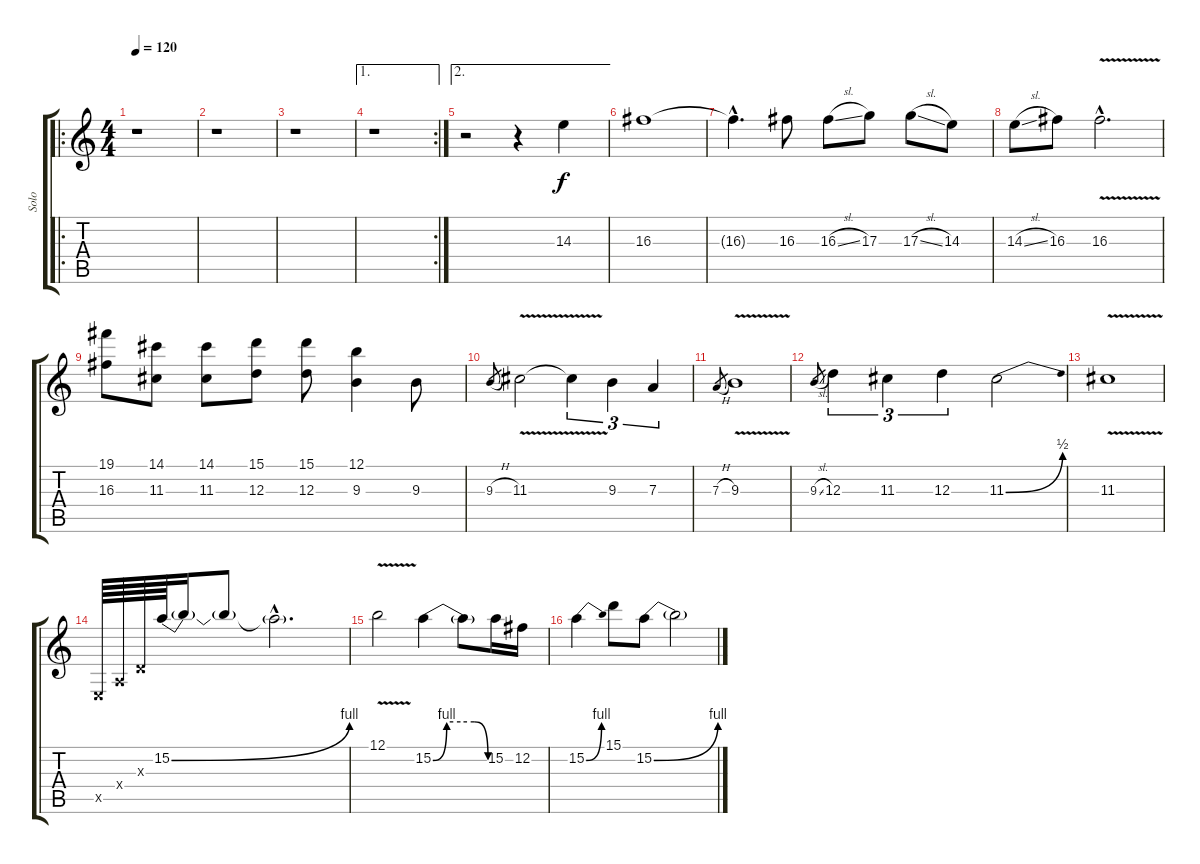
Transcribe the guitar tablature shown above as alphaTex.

\track ("Solo" "Solo") {instrument distortionguitar}
\staff {score tabs}
\tuning (B3 Gb3 D3 A2 E2 B1) {hide}
\ro
\ts (4 4)
\tempo 120
\clef g2
\ks c
r.1{dy f instrument distortionguitar} |
r.1 |
r.1 |
\ae 1
\rc 2
r.1 |
\ae 2
r.2 r.4 14.3.4 |
16.3.1 |
16.3{hac t}.4{d} 16.3.8 16.3{sl}.8 17.3.8 17.3{sl}.8 14.3.8 |
14.3{sl}.8 16.3.8 16.3{v hac}.2{d} |
(19.1 16.3).8 (14.1 11.3).8 (14.1 11.3).8 (15.1 12.3).8 (15.1 12.3).8 (12.1 9.3).4 9.3.8 |
9.3{h}.8{gr} 11.3{v}.2 11.3{t}.4{tu (3 2)} 9.3.4{tu (3 2)} 7.3.4{tu (3 2)} |
7.3{h}.8{gr} 9.3{v}.1 |
9.3{sl}.8{gr} 12.3.4{tu (3 2)} 11.3.4{tu (3 2)} 12.3.4{tu (3 2)} 11.3{be (bend 0 0 60 2)}.2 |
11.3{v}.1 |
0.5{x}.64 0.4{x}.64 0.3{x}.64 15.2{be (bend 0 0 60 4)}.64 15.2{t}.16 15.2{t}.8 15.2{hac t}.2{d} |
12.1{v}.2 15.2{be (custom 0 0 15 4 30 4 45 4 60 0)}.4 15.2{t}.8 15.2.16 12.2.16 |
15.2{be (bend 0 0 60 4)}.4 15.1.8 15.2{be (bend 0 0 60 4)}.8 15.2{t}.2
